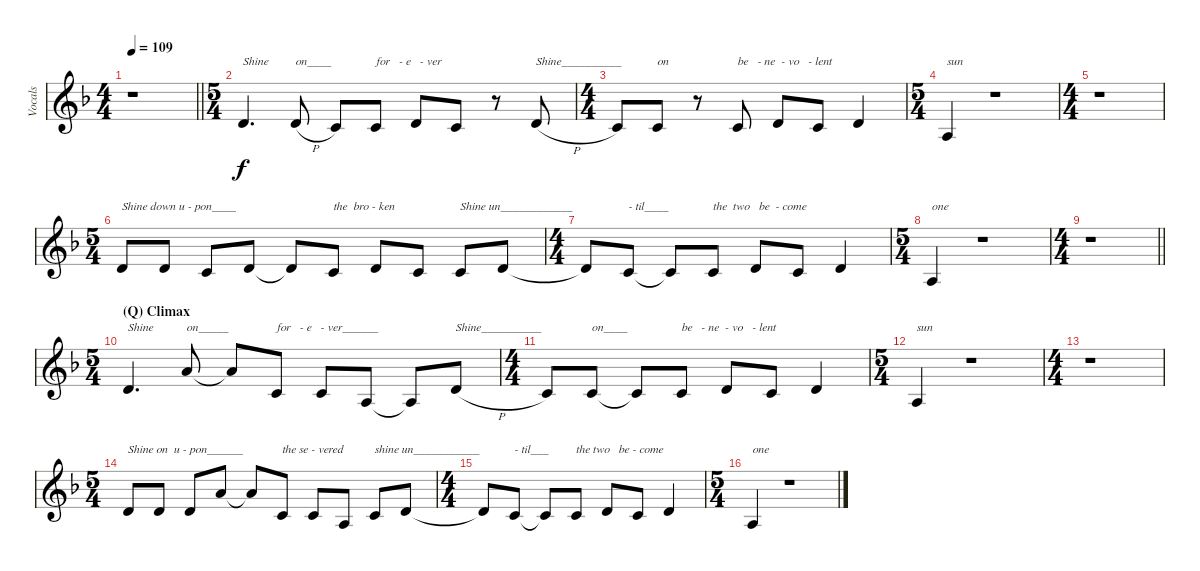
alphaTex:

\track ("Vocals" "Vocals") {instrument tuba}
\staff {score}
\tuning (E4 B3 G3 D3 A2 E2) {hide}
\ts (4 4)
\tempo 109
\clef g2
\barLineRight lightlight
\ks dminor
r.1{dy f} |
\ts (5 4)
3.2.4{d txt "Shine"} 3.2{h}.8{txt "on____"} 1.2.8 1.2.8{txt "for   - e   - ver"} 3.2.8 1.2.8 r.8 3.2{h}.8{txt "Shine__________"} |
\ts (4 4)
1.2.8 1.2.8{txt "on"} r.8 1.2.8{txt "be   - ne  - vo   - lent"} 3.2.8 1.2.8 3.2.4 |
\ts (5 4)
2.3.4{txt "sun"} r.1 |
\ts (4 4)
r.1 |
\ts (5 4)
3.2.8{txt "Shine down u - pon____"} 3.2.8{beam split} 1.2.8 3.2.8{beam split} 3.2{t}.8 1.2.8{txt "the  bro - ken"} 3.2.8 1.2.8{beam split} 1.2.8{txt "Shine un____________"} 3.2.8 |
\ts (4 4)
3.2{t}.8 1.2.8{txt "- til____"} 1.2{t}.8 1.2.8{txt "the  two   be  - come"} 3.2.8 1.2.8 3.2.4 |
\ts (5 4)
2.3.4{txt "one"} r.1 |
\ts (4 4)
\barLineRight lightlight
r.1 |
\ts (5 4)
\section ("" "(Q) Climax")
3.2.4{d txt "Shine" volume 11} 5.1.8{txt "on_____"} 5.1{t}.8 1.2.8{txt "for   - e   - ver______"} 1.2.8 2.3.8{beam split} 2.3{t}.8 3.2{h}.8{txt "Shine__________"} |
\ts (4 4)
1.2.8 1.2.8{txt "on____"} 1.2{t}.8 1.2.8{txt "be   - ne  - vo   - lent"} 3.2.8 1.2.8 3.2.4 |
\ts (5 4)
2.3.4{txt "sun"} r.1 |
\ts (4 4)
r.1 |
\ts (5 4)
3.2.8{txt "Shine on  u - pon______"} 3.2.8{beam split} 3.2.8{beam merge} 5.1.8{beam split} 5.1{t}.8 1.2.8{txt "the se - vered"} 1.2.8 2.3.8{beam split} 1.2.8{txt "shine un___________" beam merge} 3.2.8 |
\ts (4 4)
3.2{t}.8 1.2.8{txt "- til___" beam split} 1.2{t}.8{beam merge} 1.2.8{txt "the two   be - come" beam split} 3.2.8 1.2.8 3.2.4 |
\ts (5 4)
2.3.4{txt "one"} r.1
